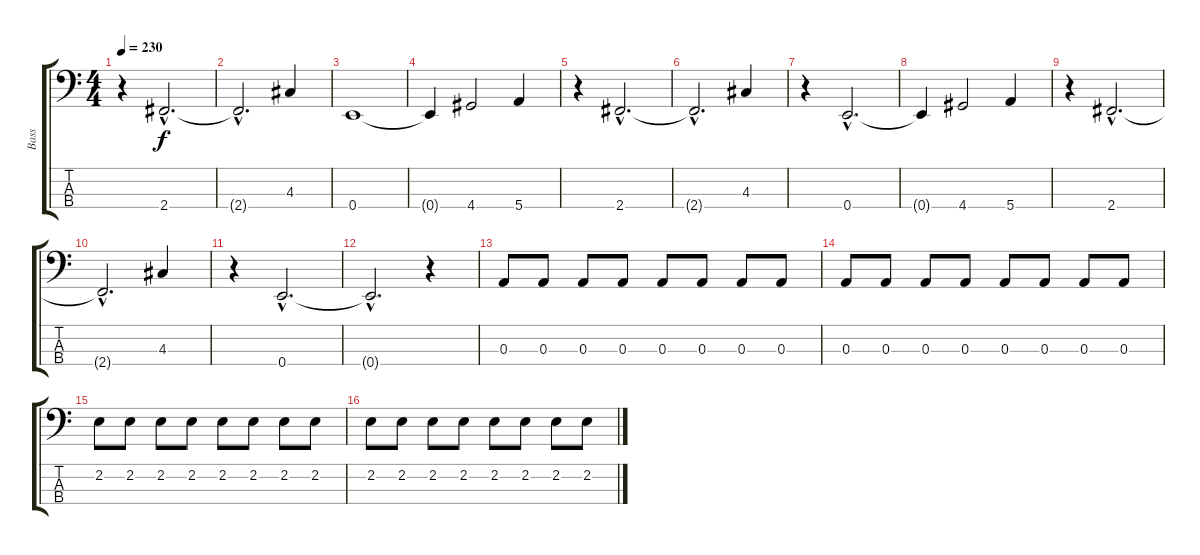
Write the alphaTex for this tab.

\track ("Bass" "Bass") {instrument slapbass1}
\staff {score tabs}
\tuning (G2 D2 A1 E1) {hide}
\ts (4 4)
\tempo 230
\clef f4
\ks c
r.4{dy f} 2.4{hac}.2{d} |
2.4{hac t}.2{d} 4.3.4 |
0.4.1 |
0.4{t}.4 4.4.2 5.4.4 |
r.4 2.4{hac}.2{d} |
2.4{hac t}.2{d} 4.3.4 |
r.4 0.4{hac}.2{d} |
0.4{t}.4 4.4.2 5.4.4 |
r.4 2.4{hac}.2{d} |
2.4{hac t}.2{d} 4.3.4 |
r.4 0.4{hac}.2{d} |
0.4{hac t}.2{d} r.4 |
0.3.8 0.3.8 0.3.8 0.3.8 0.3.8 0.3.8 0.3.8 0.3.8 |
0.3.8 0.3.8 0.3.8 0.3.8 0.3.8 0.3.8 0.3.8 0.3.8 |
2.2.8 2.2.8 2.2.8 2.2.8 2.2.8 2.2.8 2.2.8 2.2.8 |
2.2.8 2.2.8 2.2.8 2.2.8 2.2.8 2.2.8 2.2.8 2.2.8
